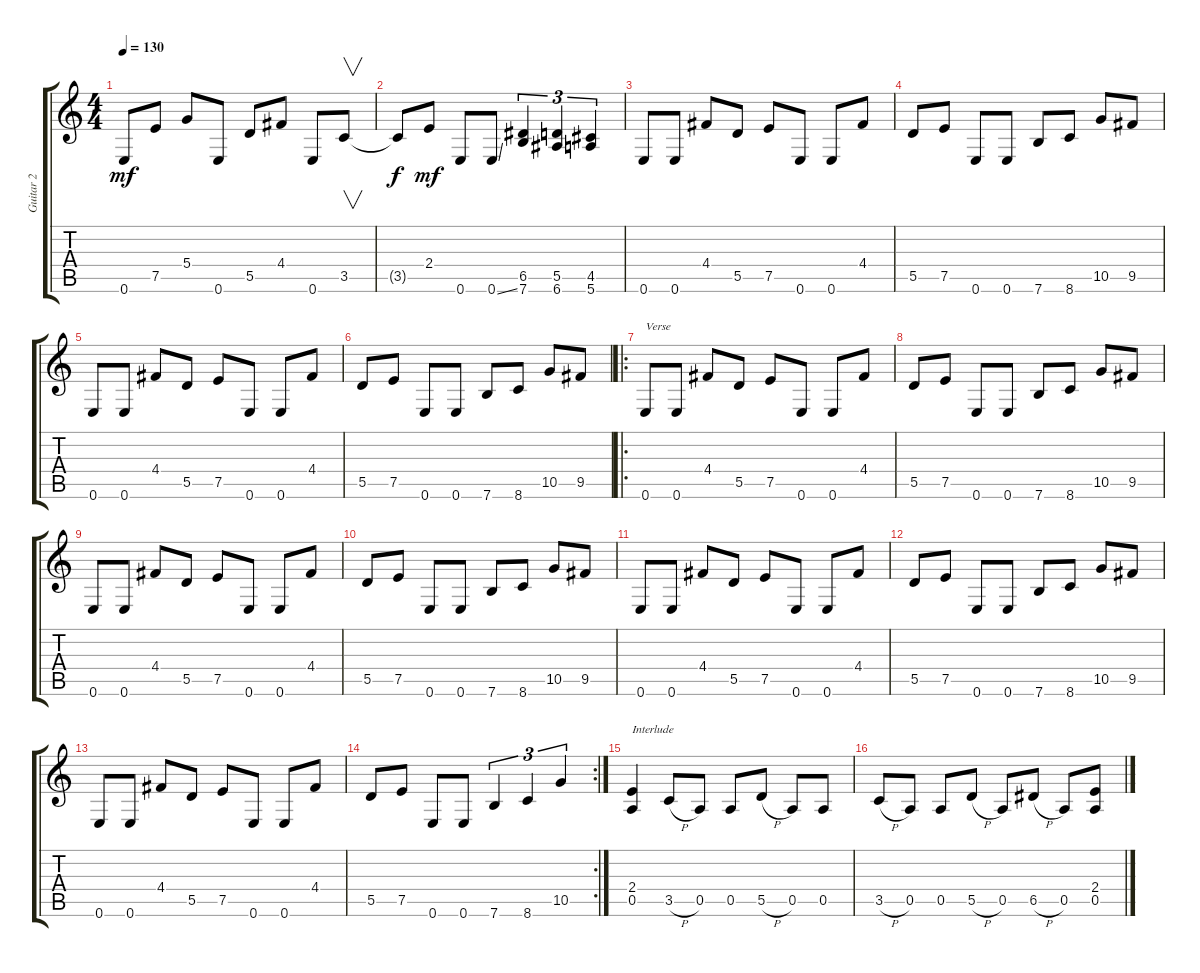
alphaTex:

\track ("Guitar 2" "Guitar 2") {instrument distortionguitar}
\staff {score tabs}
\tuning (E4 B3 G3 D3 A2 E2) {hide}
\ts (4 4)
\tempo 130
\clef g2
\ks c
0.6.8{dy mf} 7.5.8 5.4.8 0.6.8 5.5.8 4.4.8 0.6.8 3.5.8{v} |
3.5{t}.8{dy f} 2.4.8{dy mf} 0.6.8 0.6{ss}.8 (6.5 7.6).4{tu (3 2)} (5.5 6.6).4{tu (3 2)} (4.5 5.6).4{tu (3 2)} |
0.6.8 0.6.8 4.4.8 5.5.8 7.5.8 0.6.8 0.6.8 4.4.8 |
5.5.8 7.5.8 0.6.8 0.6.8 7.6.8 8.6.8 10.5.8 9.5.8 |
0.6.8 0.6.8 4.4.8 5.5.8 7.5.8 0.6.8 0.6.8 4.4.8 |
5.5.8 7.5.8 0.6.8 0.6.8 7.6.8 8.6.8 10.5.8 9.5.8 |
\ro
0.6.8{txt "Verse"} 0.6.8 4.4.8 5.5.8 7.5.8 0.6.8 0.6.8 4.4.8 |
5.5.8 7.5.8 0.6.8 0.6.8 7.6.8 8.6.8 10.5.8 9.5.8 |
0.6.8 0.6.8 4.4.8 5.5.8 7.5.8 0.6.8 0.6.8 4.4.8 |
5.5.8 7.5.8 0.6.8 0.6.8 7.6.8 8.6.8 10.5.8 9.5.8 |
0.6.8 0.6.8 4.4.8 5.5.8 7.5.8 0.6.8 0.6.8 4.4.8 |
5.5.8 7.5.8 0.6.8 0.6.8 7.6.8 8.6.8 10.5.8 9.5.8 |
0.6.8 0.6.8 4.4.8 5.5.8 7.5.8 0.6.8 0.6.8 4.4.8 |
\rc 2
5.5.8 7.5.8 0.6.8 0.6.8 7.6.4{tu (3 2)} 8.6.4{tu (3 2)} 10.5.4{tu (3 2)} |
(2.4 0.5).4{txt "Interlude"} 3.5{h}.8 0.5.8 0.5.8 5.5{h}.8 0.5.8 0.5.8 |
3.5{h}.8 0.5.8 0.5.8 5.5{h}.8 0.5.8 6.5{h}.8 0.5.8 (2.4 0.5).8
